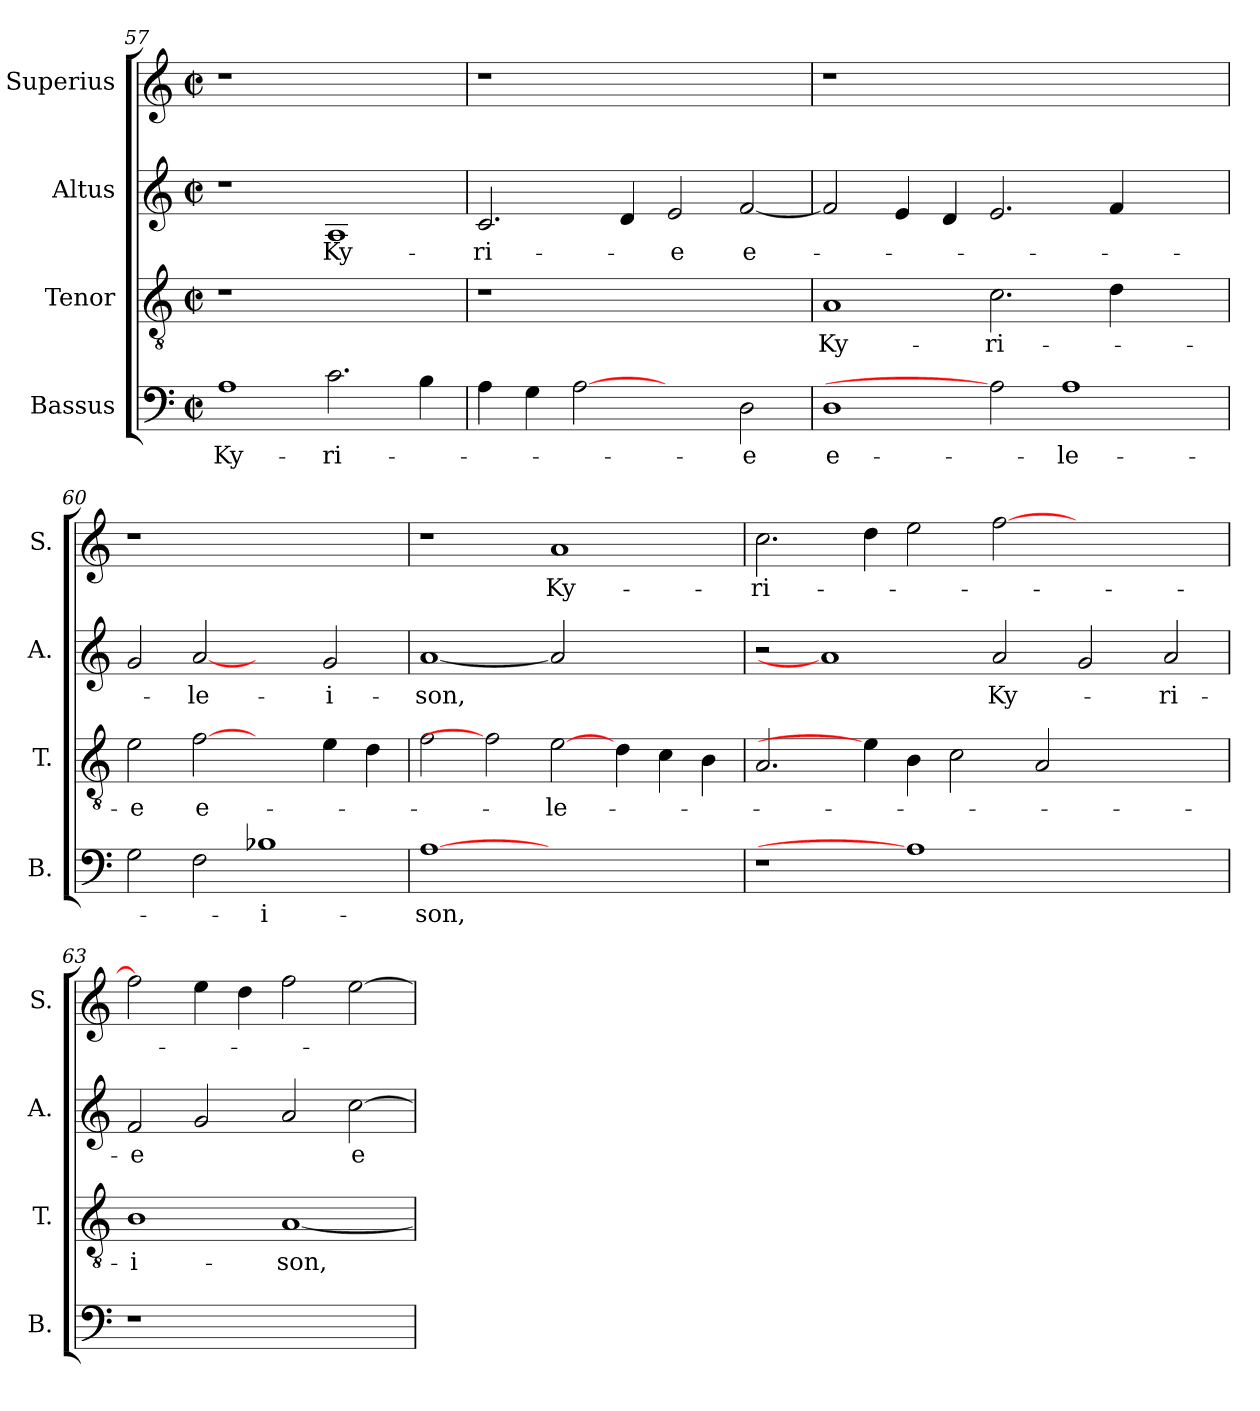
**kern	**text	**kern	**text	**kern	**text	**kern	**text
*part4	*part4	*part3	*part3	*part2	*part2	*part1	*part1
*staff4	*staff4	*staff3	*staff3	*staff2	*staff2	*staff1	*staff1
*I"Bassus	*	*I"Tenor	*	*I"Altus	*	*I"Superius	*
*I'B.	*	*I'T.	*	*I'A.	*	*I'S.	*
!!LO:PB:g=z
*clefF4	*	*clefGv2	*	*clefG2	*	*clefG2	*
*	*	*ITrd7c12	*	*	*	*	*
*k[]	*	*k[]	*	*k[]	*	*k[]	*
*C:	*	*C:	*	*C:	*	*C:	*
*M2/2	*	*M2/2	*	*M2/2	*	*M2/2	*
*met(c|)	*	*met(c|)	*	*met(c|)	*	*met(c|)	*
=57	=57	=57	=57	=57	=57	=57	=57
!	!LO:LY:b:color=#000000	!LO:N:vis=1	!	!	!	!LO:N:vis=1	!
1Ai	Ky-	1r	.	1r	.	1r	.
!	!LO:LY:b:color=#000000	!	!	!	!	!	!
!	!	!	!	!	!LO:LY:b:color=#000000	!	!
2.ci\	-ri-	1ryy	.	1Ai	Ky-	1ryy	.
4Bi\	.	.	.	.	.	.	.
=58	=58	=58	=58	=58	=58	=58	=58
!	!	!LO:N:vis=1	!	!	!	!	!
!	!	!	!	!	!LO:LY:b:color=#000000	!LO:N:vis=1	!
4Ai\	.	1r	.	2.ci/	-ri-	1r	.
4Gi\	.	.	.	.	.	.	.
[2Ai	.	.	.	.	.	.	.
.	.	.	.	4di/	.	.	.
!	!	!	!	!	!LO:LY:b:color=#000000	!	!
2ryy	.	1ryy	.	2ei/	-e	1ryy	.
!	!LO:LY:b:color=#000000	!	!	!	!	!	!
!	!	!	!	!	!LO:LY:b:color=#000000	!	!
2Di\	-e	.	.	[<2fi/	e-	.	.
=59	=59	=59	=59	=59	=59	=59	=59
!	!LO:LY:b:color=#000000	!	!	!	!	!	!
!	!	!	!LO:LY:b:color=#000000	!	!	!LO:N:vis=1	!
1Di	e-	1AAi	Ky-	2fi/]	.	1r	.
.	.	.	.	4ei/	.	.	.
.	.	.	.	4di/	.	.	.
!	!	!	!LO:LY:b:color=#000000	!	!	!	!
2Ai]	.	2.Ci\	-ri-	2.ei/	.	1.ryy	.
!	!LO:LY:b:color=#000000	!	!	!	!	!	!
1Ai	-le-	.	.	.	.	.	.
.	.	4Di\	.	4fi/	.	.	.
.	.	2ryy	.	2ryy	.	.	.
=60	=60	=60	=60	=60	=60	=60	=60
!	!	!	!LO:LY:b:color=#000000	!	!	!LO:N:vis=1	!
2Gi\	.	2Ei\	-e	2gi/	.	1r	.
!	!	!	!LO:LY:b:color=#000000	!	!	!	!
!	!	!	!	!	!LO:LY:b:color=#000000	!	!
2Fi\	.	[2Fi	e-	[2ai	-le-	.	.
!	!LO:LY:b:color=#000000	!	!	!	!	!	!
1B-Xi	-i-	2ryy	.	2ryy	.	1ryy	.
!	!	!	!	!	!LO:LY:b:color=#000000	!	!
.	.	4Ei\	.	2gi/	-i-	.	.
.	.	4Di\	.	.	.	.	.
=61	=61	=61	=61	=61	=61	=61	=61
!	!LO:LY:b:color=#000000	!	!	!	!	!	!
!	!	!	!	!	!LO:LY:b:color=#000000	!	!
[1Ai	-son,	2Fi\	.	[1ai	-son,	1r	.
.	.	2Fi]	.	.	.	.	.
!	!	!	!LO:LY:b:color=#000000	!	!	!	!
!	!	!	!	!	!	!	!LO:LY:b:color=#000000
1ryy	.	[2Ei\	-le-	2ai]	.	1ai	Ky-
.	.	4Di\	.	2.ryy	.	.	.
.	.	4Ci\	.	.	.	.	.
4ryy	.	4BBi\	.	.	.	4ryy	.
!!LO:LB:g=z
=62	=62	=62	=62	=62	=62	=62	=62
!LO:N:vis=1	!	!	!	!	!	!	!
!	!	!	!	!	!	!	!LO:LY:b:color=#000000
1r	.	2.AAi/	.	2r	.	2.cci\	-ri-
.	.	.	.	1ai]	.	.	.
.	.	4Ei\]	.	.	.	4ddi\	.
1Ai]	.	4BBi\	.	.	.	2eei\	.
.	.	2Ci\	.	.	.	.	.
!	!	!	!	!	!LO:LY:b:color=#000000	!	!
.	.	.	.	2ai/	Ky-	[>2ffi\	.
.	.	2AAi/	.	.	.	.	.
1ryy	.	.	.	2gi/	.	1ryy	.
.	.	2.ryy	.	.	.	.	.
!	!	!	!	!	!LO:LY:b:color=#000000	!	!
.	.	.	.	2ai/	-ri-	.	.
=63	=63	=63	=63	=63	=63	=63	=63
!LO:N:vis=1	!	!	!	!	!	!	!
!	!	!	!LO:LY:b:color=#000000	!	!	!	!
!	!	!	!	!	!LO:LY:b:color=#000000	!	!
1r	.	1BBi	-i-	2fi/	-e	2ffi\]	.
.	.	.	.	2gi/	.	4eei\	.
.	.	.	.	.	.	4ddi\	.
!	!	!	!LO:LY:b:color=#000000	!	!	!	!
1ryy	.	[<1AAi	-son,	2ai/	.	2ffi\	.
!	!	!	!	!	!LO:LY:b:color=#000000	!	!
.	.	.	.	[>2cci\	e-	[>2eei\	.
=	=	=	=	=	=	=	=
*-	*-	*-	*-	*-	*-	*-	*-
